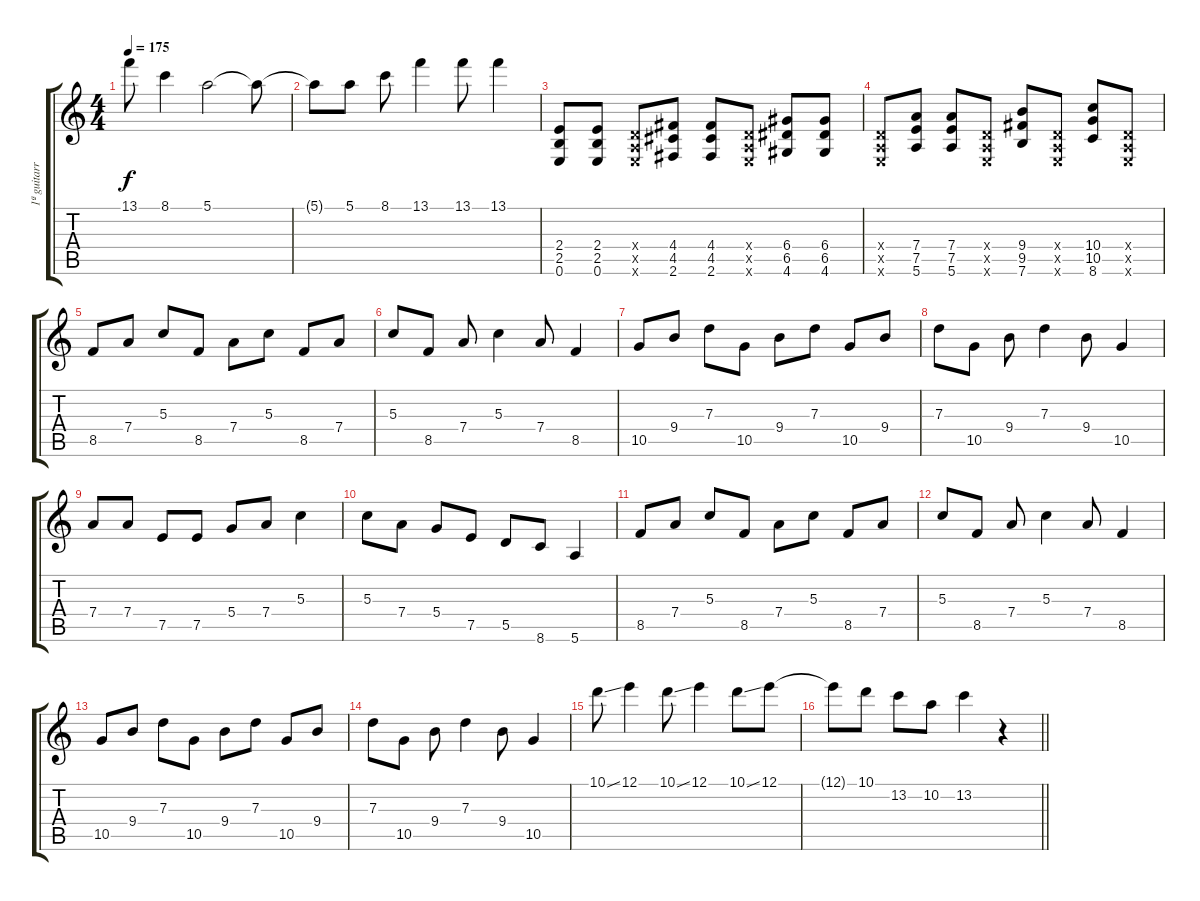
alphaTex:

\track ("1ª guitarra" "1ª guitarr") {instrument overdrivenguitar}
\staff {score tabs}
\tuning (E4 B3 G3 D3 A2 E2) {hide}
\ts (4 4)
\tempo 175
\clef g2
\ks c
13.1.8{dy f} 8.1.4 5.1.2 5.1{t}.8 |
5.1{t}.8 5.1.8 8.1.8 13.1.4 13.1.8 13.1.4 |
(2.4 2.5 0.6).8 (2.4 2.5 0.6).8 (0.4{x} 0.5{x} 0.6{x}).8 (4.4 4.5 2.6).8 (4.4 4.5 2.6).8 (0.4{x} 0.5{x} 0.6{x}).8 (6.4 6.5 4.6).8 (6.4 6.5 4.6).8 |
(0.4{x} 0.5{x} 0.6{x}).8 (7.4 7.5 5.6).8 (7.4 7.5 5.6).8 (0.4{x} 0.5{x} 0.6{x}).8 (9.4 9.5 7.6).8 (0.4{x} 0.5{x} 0.6{x}).8 (10.4 10.5 8.6).8 (0.4{x} 0.5{x} 0.6{x}).8 |
8.5.8 7.4.8 5.3.8 8.5.8 7.4.8 5.3.8 8.5.8 7.4.8 |
5.3.8 8.5.8 7.4.8 5.3.4 7.4.8 8.5.4 |
10.5.8 9.4.8 7.3.8 10.5.8 9.4.8 7.3.8 10.5.8 9.4.8 |
7.3.8 10.5.8 9.4.8 7.3.4 9.4.8 10.5.4 |
7.4.8 7.4.8 7.5.8 7.5.8 5.4.8 7.4.8 5.3.4 |
5.3.8 7.4.8 5.4.8 7.5.8 5.5.8 8.6.8 5.6.4 |
8.5.8 7.4.8 5.3.8 8.5.8 7.4.8 5.3.8 8.5.8 7.4.8 |
5.3.8 8.5.8 7.4.8 5.3.4 7.4.8 8.5.4 |
10.5.8 9.4.8 7.3.8 10.5.8 9.4.8 7.3.8 10.5.8 9.4.8 |
7.3.8 10.5.8 9.4.8 7.3.4 9.4.8 10.5.4 |
10.1{ss}.8 12.1.4 10.1{ss}.8 12.1.4 10.1{ss}.8 12.1.8 |
\barLineRight lightlight
12.1{t}.8 10.1.8 13.2.8 10.2.8 13.2.4 r.4
